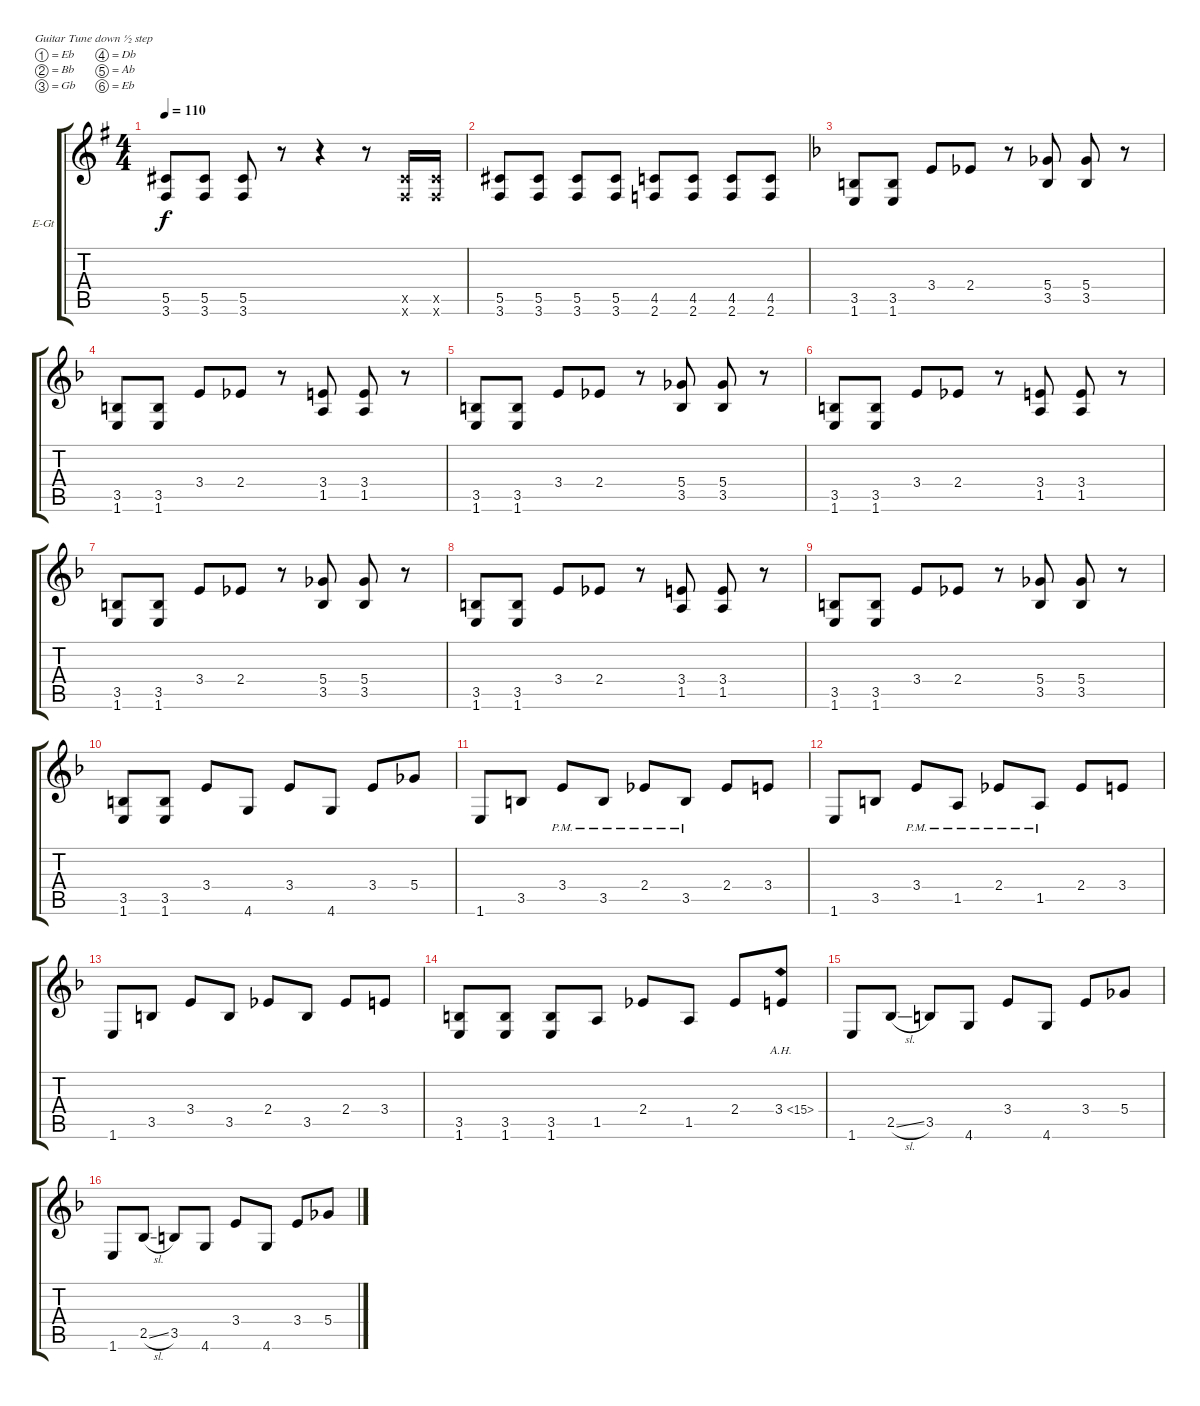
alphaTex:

\bracketExtendMode groupsimilarinstruments
\firstSystemTrackNameOrientation horizontal
\otherSystemsTrackNameOrientation horizontal
\track ("Untitled" "E-Gt") {instrument distortionguitar}
\staff {score tabs}
\tuning (Eb4 Bb3 Gb3 Db3 Ab2 Eb2)
\ts (4 4)
\tempo 110
\clef g2
\ks g
(5.5 3.6).8{dy f} (5.5 3.6).8 (5.5 3.6).8 r.8 r.4 r.8 (5.5{x} 3.6{x}).16 (5.5{x} 3.6{x}).16 |
(5.5 3.6).8 (5.5 3.6).8 (5.5 3.6).8 (5.5 3.6).8 (4.5 2.6).8 (4.5 2.6).8 (4.5 2.6).8 (4.5 2.6).8 |
\ks f
(3.5 1.6).8 (3.5 1.6).8 3.4.8 2.4.8 r.8 (5.4 3.5).8 (5.4 3.5).8 r.8 |
(3.5 1.6).8 (3.5 1.6).8 3.4.8 2.4.8 r.8 (3.4 1.5).8 (3.4 1.5).8 r.8 |
(3.5 1.6).8 (3.5 1.6).8 3.4.8 2.4.8 r.8 (5.4 3.5).8 (5.4 3.5).8 r.8 |
(3.5 1.6).8 (3.5 1.6).8 3.4.8 2.4.8 r.8 (3.4 1.5).8 (3.4 1.5).8 r.8 |
(3.5 1.6).8 (3.5 1.6).8 3.4.8 2.4.8 r.8 (5.4 3.5).8 (5.4 3.5).8 r.8 |
(3.5 1.6).8 (3.5 1.6).8 3.4.8 2.4.8 r.8 (3.4 1.5).8 (3.4 1.5).8 r.8 |
(3.5 1.6).8 (3.5 1.6).8 3.4.8 2.4.8 r.8 (5.4 3.5).8 (5.4 3.5).8 r.8 |
(3.5 1.6).8 (3.5 1.6).8 3.4.8 4.6.8 3.4.8 4.6.8 3.4.8 5.4.8 |
1.6.8 3.5.8 3.4{pm}.8 3.5{pm}.8 2.4{pm}.8 3.5{pm}.8 2.4.8 3.4.8 |
1.6.8 3.5.8 3.4{pm}.8 1.5{pm}.8 2.4{pm}.8 1.5{pm}.8 2.4.8 3.4.8 |
1.6.8 3.5.8 3.4.8 3.5.8 2.4.8 3.5.8 2.4.8 3.4.8 |
(3.5 1.6).8 (3.5 1.6).8 (3.5 1.6).8 1.5.8 2.4.8 1.5.8 2.4.8 3.4{ah 12}.8 |
1.6.8 2.5{sl}.8 3.5.8 4.6.8 3.4.8 4.6.8 3.4.8 5.4.8 |
1.6.8 2.5{sl}.8 3.5.8 4.6.8 3.4.8 4.6.8 3.4.8 5.4.8
